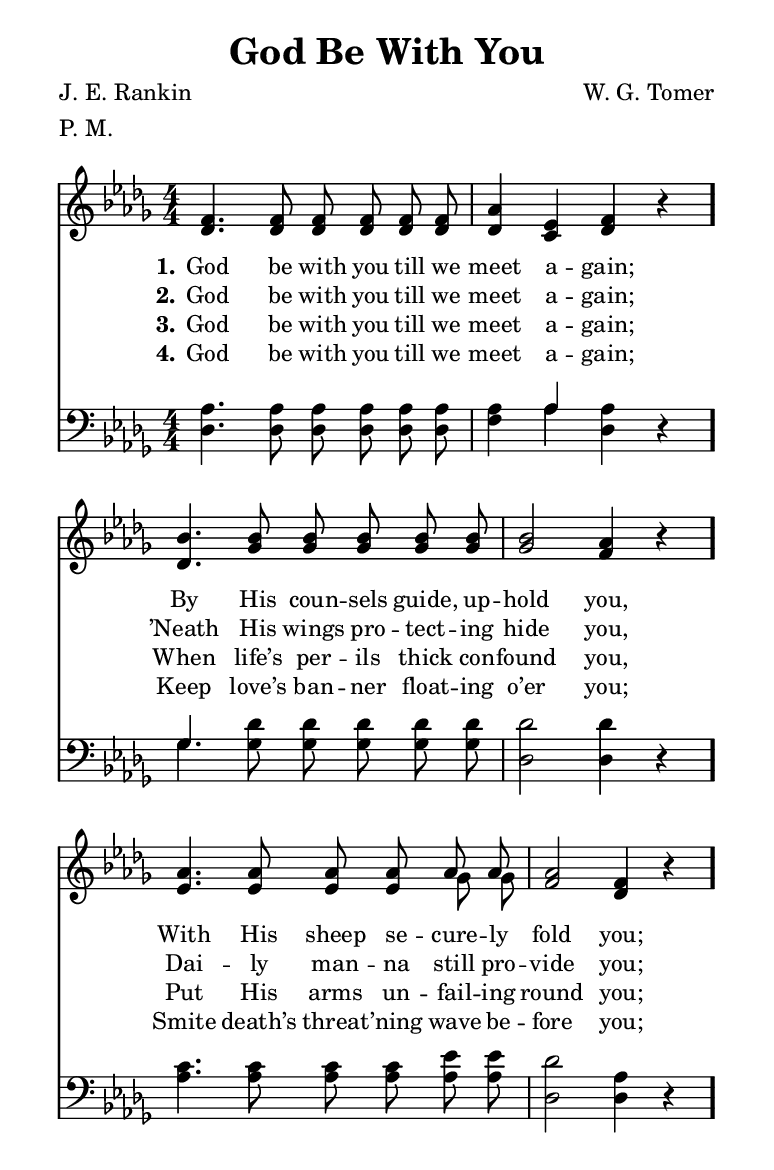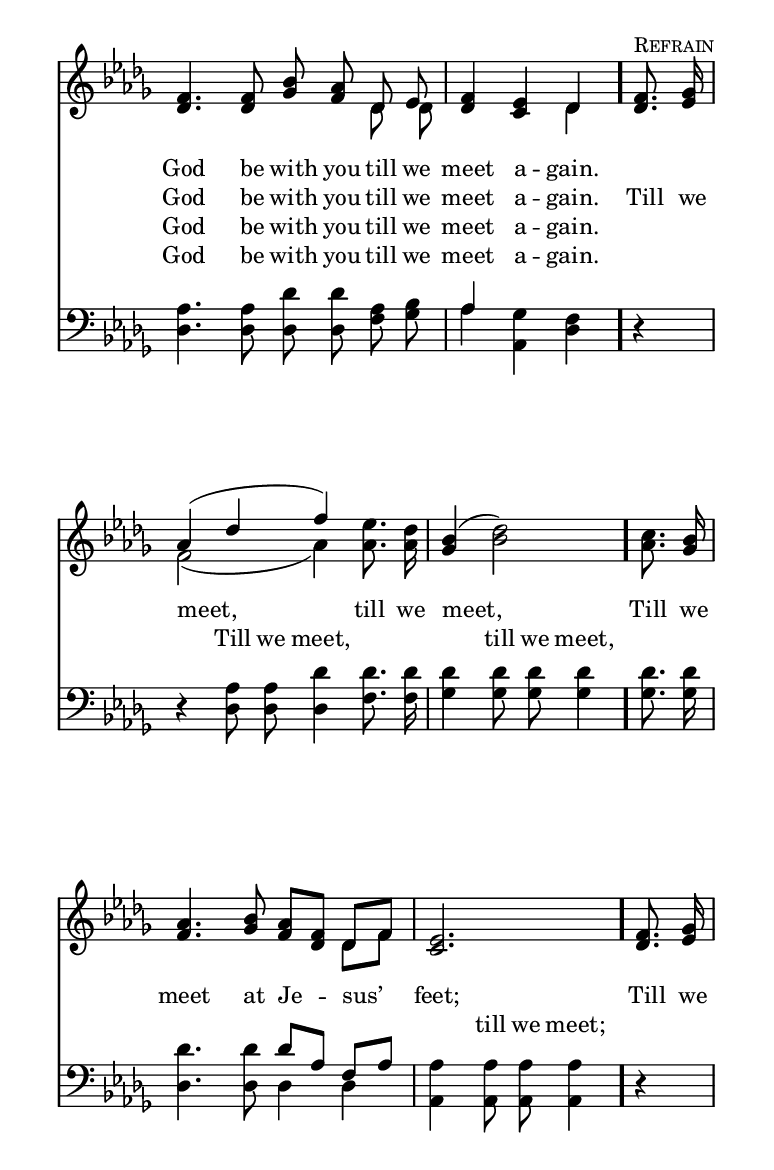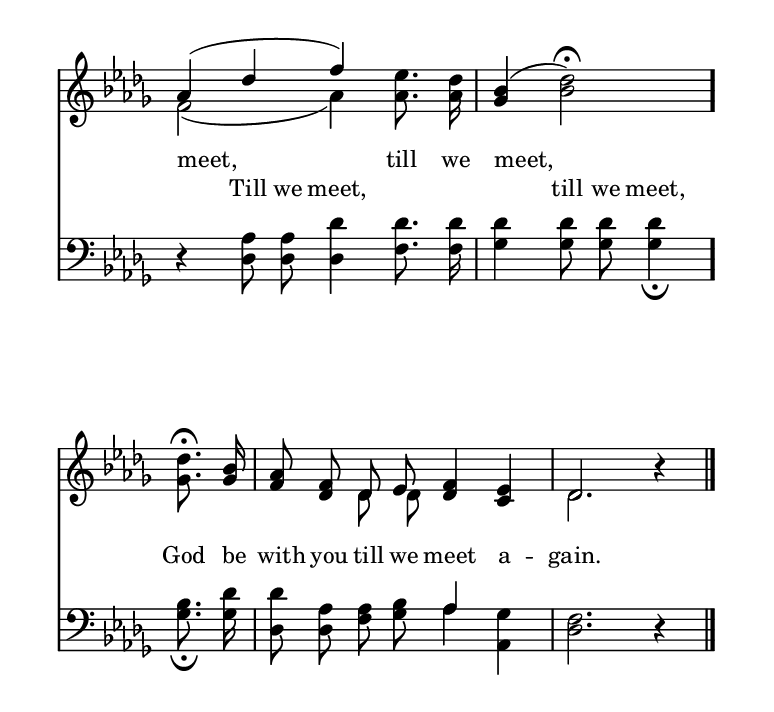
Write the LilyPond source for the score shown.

\include "common/global.ily"
\paper {
  \include "common/paper.ily"
  ragged-last-bottom = ##t
  page-count = #(cond (is-eogsized 2) (#t #f))
  system-count = #(cond (is-eogsized 7) (#t #f))
  systems-per-page = #(cond (is-eogsized 5) (#t #f))
}

\header{
  hymnnumber = "159"
  title = "God Be With You"
  tunename = ""
  meter = "P. M."
  poet = "J. E. Rankin"
  composer = "W. G. Tomer"
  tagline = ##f
}

ta = { \tempo 4=80 }
tb = { \tempo 4=40 }

global = {
  \include "common/overrides.ily"
  \override Staff.TimeSignature.style = #'numbered
  \time 4/4
  \override Score.MetronomeMark.transparent = ##t % hide all fermata changes too
  \ta
  \key des \major
  \autoBeamOff
}

notesSoprano = {
\global
\relative c' {

  f4. f8 f f f f | aes4 ees f r4 |
  bes4. bes8 bes bes bes bes | bes2 aes4 r4 |
  aes4. aes8 aes aes aes aes | aes2 f4 r4 |
  f4. f8 bes aes des, ees | f4 ees des

  << s^\markup { \small \caps "Refrain" }
  { f8. ges16 | aes4( des f) ees8. des16 | bes4( des2) } >>
  c8. bes16 | aes4. bes8 aes[ f] des[ f] | ees2.
  f8. ges16 | aes4( des f) ees8. des16 | bes4( des2) \fermata
  des8. \fermata bes16 | aes8 f des ees f4 ees | des2. r4

  \bar "|."

}
}

notesAlto = {
\global
\relative e' {

  des4. des8 des des des des | des4 c des r |
  des4. ges8 ges ges ges ges | ges2 f4 r |
  ees4. ees8 ees ees ges ges | f2 des4 r |
  des4. des8 ges f des des | des4 c des

  des8. ees16 | f2( aes4) aes8. aes16 | ges4( bes2)
  aes8. ges16 | f4. ges8 f[ des] des[ f] | c2.
  des8. ees16 | f2( aes4) aes8. aes16 | ges4( bes2)
  ges8. ges16 | f8 des des des des4 c | des2. r4

}
}

notesTenor = {
\global
\relative a {

  aes4. aes8 aes aes aes aes | aes4 aes aes r |
  ges4. des'8 des des des des | des2 des4 r |
  c4. c8 c c ees ees | des2 aes4 r |
  aes4. aes8 des des aes bes | aes4 ges f

  r4 | r4 aes8 aes des4 des8. des16 | des4 des8 des des4
  des8. des16 | des4. des8 des[ aes] f[ aes] | aes4 aes8 aes8 aes4
  r4 | r4 aes8 aes des4 des8. des16 | des4 des8 des des4
  bes8. des16 | des8 aes aes bes aes4 ges | f2. r4

}
}

notesBass = {
\global
\relative f {

  des4. des8 des des des des | f4 aes des, r |
  ges4. ges8 ges ges ges ges | des2 des4 r |
  aes'4. aes8 aes aes aes aes | des,2 des4 r |
  des4. des8 des des f ges | aes4 aes, des

  r4 | r des8 des des4 f8. f16 | ges4 ges8 ges ges4
  ges8. ges16 | des4. des8 des4 des | aes4 aes8 aes aes4 r4 |
  r4 des8 des des4 f8. f16 | ges4 ges8 ges \tb ges4_\fermata
  ges8._\fermata \ta ges16 | des8 des f ges aes4 aes, | des2. r4

}
}

Refrain = \lyricmode {

Till we meet,__ till we meet,__  \bar "."
Till we meet at Je -- sus’ feet; \bar "."
Till we meet,__ till we meet,__ \bar "."
God be with you till we meet a -- gain. \bar "."

}

wordsA = \lyricmode {
\set stanza = "1."

God be with you till we meet a -- gain; \bar "."
By His coun -- sels guide, up -- hold you, \bar "."
With His sheep se -- cure -- ly fold you; \bar "."
God be with you till we meet a -- gain. \bar "."

}

wordsB = \lyricmode {
\set stanza = "2."

God be with you till we meet a -- gain;
’Neath His wings pro -- tect -- ing hide you,
Dai -- ly man -- na still pro -- vide you;
God be with you till we meet a -- gain.

\Refrain

}

wordsC = \lyricmode {
\set stanza = "3."

God be with you till we meet a -- gain;
When life’s per -- ils thick con -- found you,
Put His arms un -- fail -- ing round you;
God be with you till we meet a -- gain.

}

wordsD = \lyricmode {
\set stanza = "4."

God be with you till we meet a -- gain;
Keep love’s ban -- ner float -- ing o’er you;
Smite death’s threat -- ’ning wave be -- fore you;
God be with you till we meet a -- gain.

}

underWords = \lyricmode {

{ \repeat unfold 34 { \skip 4 } }
Till we meet,
{ \repeat unfold 3 { \skip 4 } }
till we meet,
{ \repeat unfold 7 { \skip 4 } }
till we meet;
Till we meet,
{ \repeat unfold 3 { \skip 4 } }
till we meet,

}

\score {
  \context ChoirStaff <<
    \context Staff = upper <<
      \set Staff.autoBeaming = ##f
      \set ChoirStaff.systemStartDelimiter = #'SystemStartBar
      \set ChoirStaff.printPartCombineTexts = ##f
      \partcombine #'(2 . 9) \notesSoprano \notesAlto
      \context NullVoice = sopranos { \voiceOne << \notesSoprano >> }
      \context NullVoice = altos { \voiceTwo << \notesAlto >> }
      \context Lyrics = one   \lyricsto sopranos \wordsA
      \context Lyrics = two   \lyricsto sopranos \wordsB
      \context Lyrics = three \lyricsto sopranos \wordsC
      \context Lyrics = four  \lyricsto sopranos \wordsD
    >>
    \context Staff = men <<
      \set Staff.autoBeaming = ##f
      \clef bass
      \set ChoirStaff.printPartCombineTexts = ##f
      \partcombine #'(2 . 9) \notesTenor \notesBass
      \context NullVoice = tenors { \voiceOne << \notesTenor >> }
      \context NullVoice = basses { \voiceTwo << \notesBass >> }
    >>
    \context Lyrics = three \lyricsto tenors \underWords
  >>
  \layout {
    \include "common/layout.ily"
  }
  \midi{
    \include "common/midi.ily"
  }
}

\version "2.19.49"  % necessary for upgrading to future LilyPond versions.

% vi:set et ts=2 sw=2 ai nocindent syntax=lilypond:
